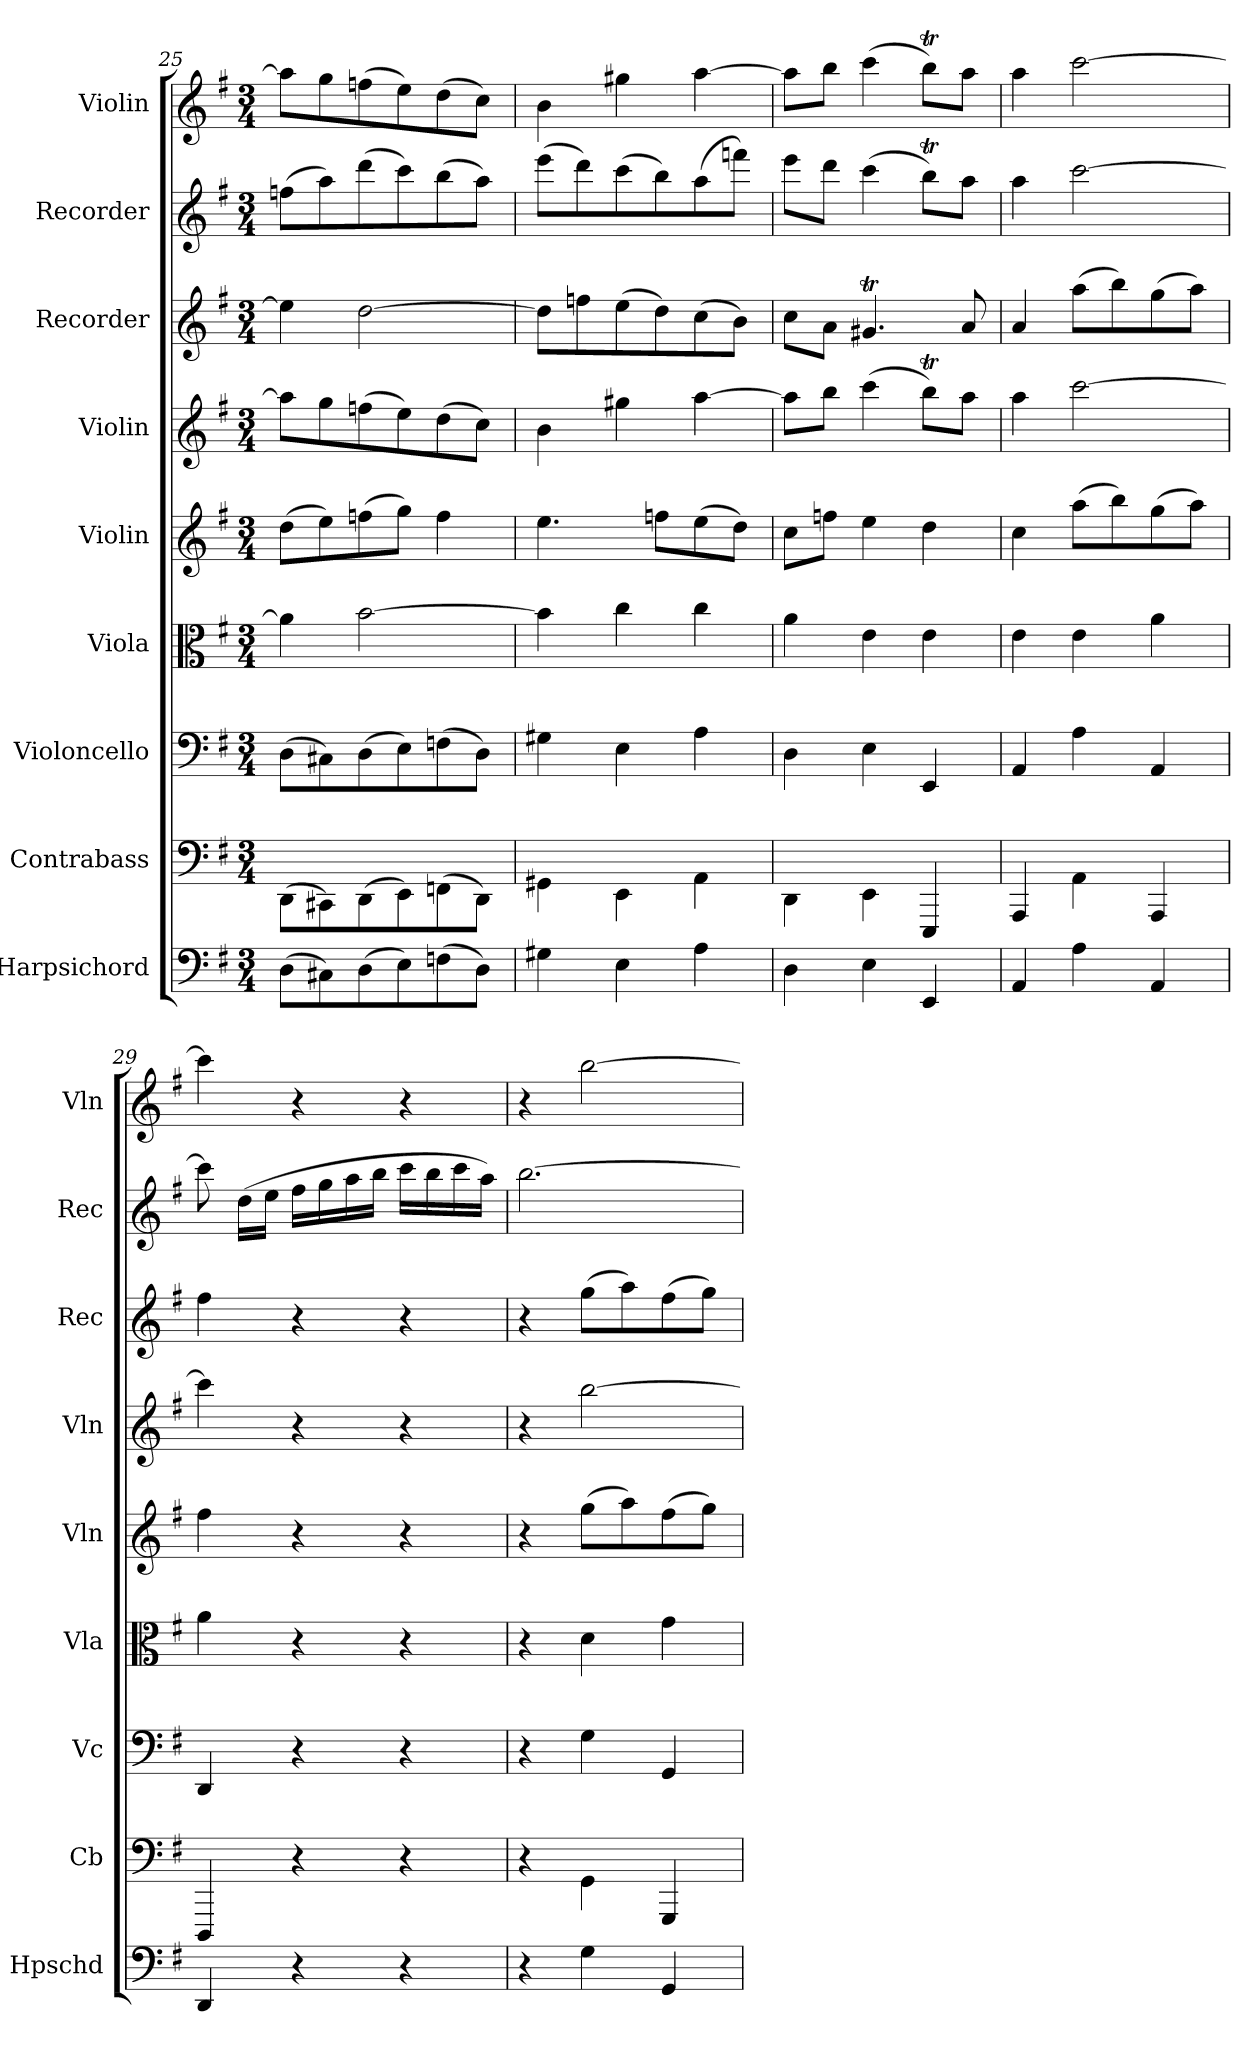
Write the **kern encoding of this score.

**kern	**kern	**kern	**kern	**kern	**kern	**kern	**kern	**kern
*part9	*part8	*part7	*part6	*part5	*part4	*part3	*part2	*part1
*staff9	*staff8	*staff7	*staff6	*staff5	*staff4	*staff3	*staff2	*staff1
*I"Harpsichord	*I"Contrabass	*I"Violoncello	*I"Viola	*I"Violin	*I"Violin	*I"Recorder	*I"Recorder	*I"Violin
*I'Hpschd	*I'Cb	*I'Vc	*I'Vla	*I'Vln	*I'Vln	*I'Rec	*I'Rec	*I'Vln
*clefF4	*clefF4	*clefF4	*clefC3	*clefG2	*clefG2	*clefG2	*clefG2	*clefG2
*	*ITrd7c12	*	*	*	*	*	*	*
*k[f#]	*k[f#]	*k[f#]	*k[f#]	*k[f#]	*k[f#]	*k[f#]	*k[f#]	*k[f#]
*e:	*e:	*e:	*e:	*e:	*e:	*e:	*e:	*e:
*M3/4	*M3/4	*M3/4	*M3/4	*M3/4	*M3/4	*M3/4	*M3/4	*M3/4
=25	=25	=25	=25	=25	=25	=25	=25	=25
(8D\L	(8DDD\L	(8D\L	4a\]	(8dd\L	8aa\L]	4ee\]	(8ffn\L	8aa\L]
8C#X\)	8CCC#X\)	8C#X\)	.	8ee\)	8gg\	.	8aa\)	8gg\
(8D\	(8DDD\	(8D\	[2b\	(8ffn\	(8ffn\	[2dd\	(8ddd\	(8ffn\
8E\)	8EEE\)	8E\)	.	8gg\J)	8ee\)	.	8ccc\)	8ee\)
(8Fn\	(8FFFn\	(8Fn\	.	4ff\	(8dd\	.	(8bb\	(8dd\
8D\J)	8DDD\J)	8D\J)	.	.	8cc\J)	.	8aa\J)	8cc\J)
=26	=26	=26	=26	=26	=26	=26	=26	=26
4G#X\	4GGG#X\	4G#X\	4b\]	4.ee\	4b\	8dd\L]	(8eee\L	4b\
.	.	.	.	.	.	8ffn\	8ddd\)	.
4E\	4EEE\	4E\	4cc\	.	4gg#X\	(8ee\	(8ccc\	4gg#X\
.	.	.	.	8ffn\L	.	8dd\)	8bb\)	.
4A\	4AAA\	4A\	4cc\	(8ee\	[4aa\	(8cc\	(8aa\	[4aa\
.	.	.	.	8dd\J)	.	8b\J)	8fffn\J)	.
=27	=27	=27	=27	=27	=27	=27	=27	=27
4D\	4DDD\	4D\	4a\	8cc\L	8aa\L]	8cc\L	8eee\L	8aa\L]
.	.	.	.	8ffn\J	8bb\J	8a\J	8ddd\J	8bb\J
4E\	4EEE\	4E\	4e\	4ee\	(4ccc\	4.g#Xt/	(4ccc\	(4ccc\
4EE/	4EEEE/	4EE/	4e\	4dd\	8bbt\L)	.	8bbt\L)	8bbt\L)
.	.	.	.	.	8aa\J	8a/	8aa\J	8aa\J
=28	=28	=28	=28	=28	=28	=28	=28	=28
4AA/	4AAAA/	4AA/	4e\	4cc\	4aa\	4a/	4aa\	4aa\
4A\	4AAA\	4A\	4e\	(8aa\L	[2ccc\	(8aa\L	[2ccc\	[2ccc\
.	.	.	.	8bb\)	.	8bb\)	.	.
4AA/	4AAAA/	4AA/	4a\	(8gg\	.	(8gg\	.	.
.	.	.	.	8aa\J)	.	8aa\J)	.	.
=29	=29	=29	=29	=29	=29	=29	=29	=29
4DD/	4DDDD/	4DD/	4a\	4ff#\	4ccc\]	4ff#\	8ccc\]	4ccc\]
.	.	.	.	.	.	.	(16dd\LL	.
.	.	.	.	.	.	.	16ee\JJ	.
4r	4r	4r	4r	4r	4r	4r	16ff#\LL	4r
.	.	.	.	.	.	.	16gg\	.
.	.	.	.	.	.	.	16aa\	.
.	.	.	.	.	.	.	16bb\JJ	.
4r	4r	4r	4r	4r	4r	4r	16ccc\LL	4r
.	.	.	.	.	.	.	16bb\	.
.	.	.	.	.	.	.	16ccc\	.
.	.	.	.	.	.	.	16aa\JJ)	.
=30	=30	=30	=30	=30	=30	=30	=30	=30
4r	4r	4r	4r	4r	4r	4r	[2.bb\	4r
4G\	4GGG\	4G\	4d\	(8gg\L	[2bb\	(8gg\L	.	[2bb\
.	.	.	.	8aa\)	.	8aa\)	.	.
4GG/	4GGGG/	4GG/	4g\	(8ff#\	.	(8ff#\	.	.
.	.	.	.	8gg\J)	.	8gg\J)	.	.
=	=	=	=	=	=	=	=	=
*-	*-	*-	*-	*-	*-	*-	*-	*-
